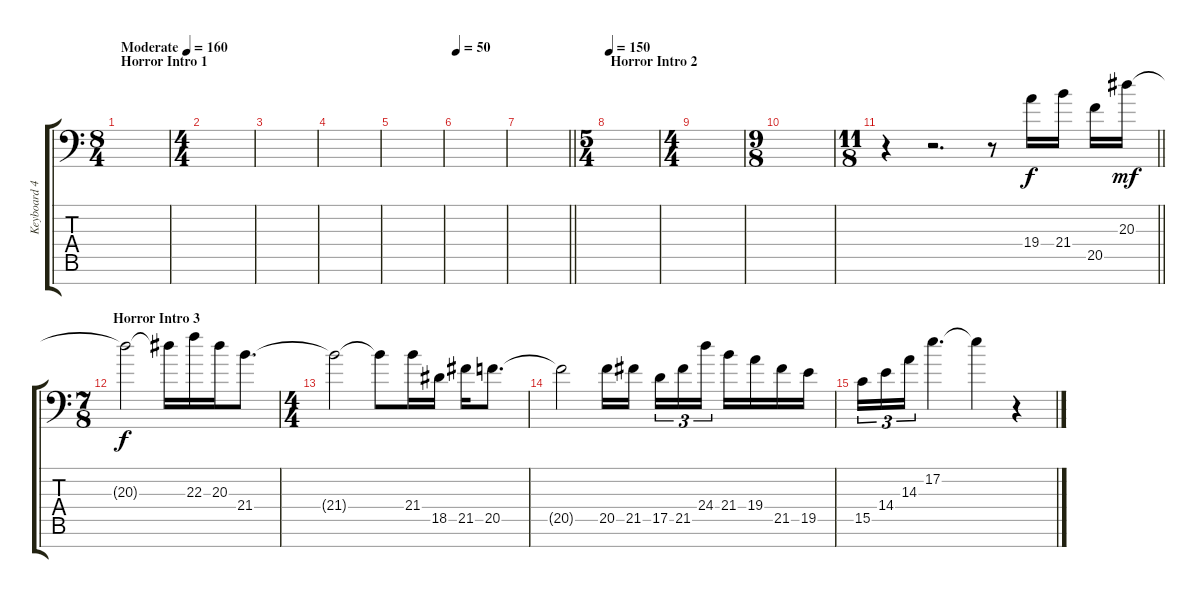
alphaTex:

\track ("Keyboard 4" "Keyboard 4") {instrument marimba}
\staff {score tabs}
\tuning (E4 B3 G3 D3 A2 E2 C-1) {hide}
\ts (8 4)
\section ("" "Horror Intro 1")
\tempo (160 "Moderate")
\clef f4
\ks c
|
\ts (4 4)
|
|
|
|
\tempo 50
|
\barLineRight lightlight
|
\ts (5 4)
\section ("" "Horror Intro 2")
\tempo 150
|
\ts (4 4)
|
\ts (9 8)
|
\ts (11 8)
\barLineRight lightlight
r.4 r.2{d} r.8 19.4.16 21.4.16 20.5.16 20.3.16{dy mf} |
\ts (7 8)
\section ("" "Horror Intro 3")
20.3{t}.2{dy f} 20.3{t}.16 22.3.16 20.3.16 21.4.8{d} |
\ts (4 4)
21.4{t}.2 21.4{t}.8 21.4.16 18.5.16 21.5.16 20.5.8{d} |
20.5{t}.2 20.5.16 21.5.16{beam splitsecondary} 17.5.16{tu (3 2)} 21.5.16{tu (3 2)} 24.4.16{tu (3 2)} 21.4.16 19.4.16 21.5.16 19.5.16 |
15.5.16{tu (3 2)} 14.4.16{tu (3 2)} 14.3.16{tu (3 2)} 17.2.4{d} 17.2{t}.4 r.4
